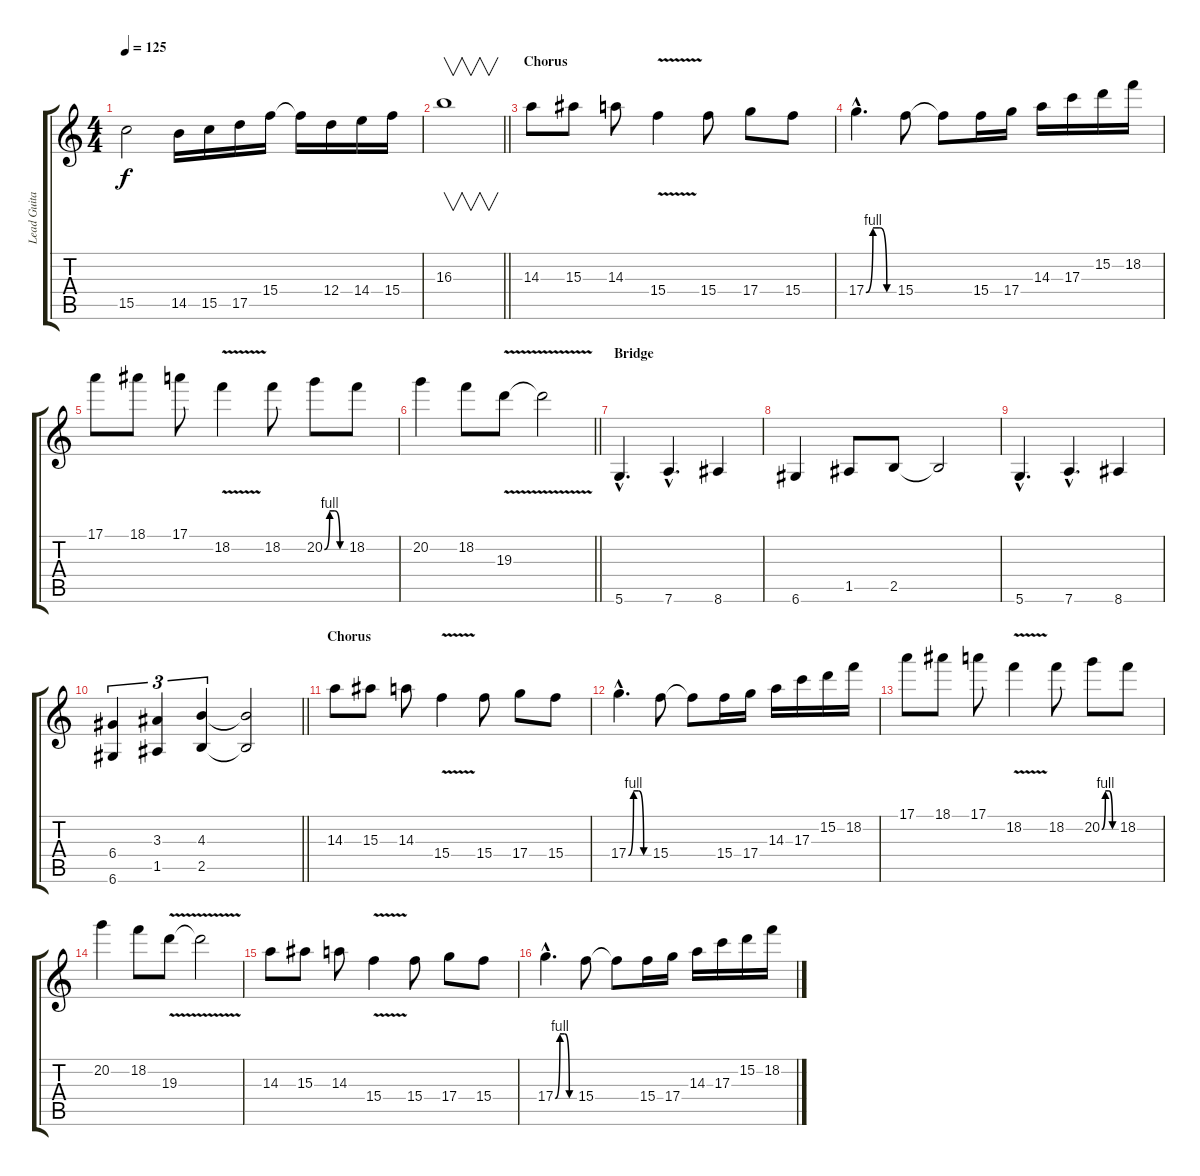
\track ("Lead Guitar 1" "Lead Guita") {instrument overdrivenguitar}
\staff {score tabs}
\tuning (E4 B3 G3 D3 A2 D2) {hide}
\ts (4 4)
\tempo 125
\clef g2
\ks c
15.5{t}.2{dy f} 14.5.16 15.5.16 17.5.16 15.4.16 15.4{t}.16 12.4.16 14.4.16 15.4.16 |
\barLineRight lightlight
16.3.1{v} |
\section ("" "Chorus")
14.3.8 15.3.8 14.3.8 15.4{v}.4 15.4.8 17.4.8 15.4.8 |
17.4{be (custom 0 0 15 4 30 4 45 0 60 0) hac}.4{d} 15.4.8 15.4{t}.8 15.4.16 17.4.16 14.3.16 17.3.16 15.2.16 18.2.16 |
17.1.8 18.1.8 17.1.8 18.2{v}.4 18.2.8 20.2{be (custom 0 0 15 4 30 4 45 0 60 0)}.8 18.2.8 |
\barLineRight lightlight
20.2.4 18.2.8 19.3{v}.8 19.3{t}.2 |
\section ("" "Bridge")
5.6{hac}.4{d} 7.6{hac}.4{d} 8.6.4 |
6.6.4 1.5.8 2.5.8 2.5{t}.2 |
5.6{hac}.4{d} 7.6{hac}.4{d} 8.6.4 |
\barLineRight lightlight
(6.4 6.6).4{tu (3 2)} (3.3 1.5).4{tu (3 2)} (4.3 2.5).4{tu (3 2)} (4.3{t} 2.5{t}).2 |
\section ("" "Chorus")
14.3.8 15.3.8 14.3.8 15.4{v}.4 15.4.8 17.4.8 15.4.8 |
17.4{be (custom 0 0 15 4 30 4 45 0 60 0) hac}.4{d} 15.4.8 15.4{t}.8 15.4.16 17.4.16 14.3.16 17.3.16 15.2.16 18.2.16 |
17.1.8 18.1.8 17.1.8 18.2{v}.4 18.2.8 20.2{be (custom 0 0 15 4 30 4 45 0 60 0)}.8 18.2.8 |
20.2.4 18.2.8 19.3{v}.8 19.3{t}.2 |
14.3.8 15.3.8 14.3.8 15.4{v}.4 15.4.8 17.4.8 15.4.8 |
17.4{be (custom 0 0 15 4 30 4 45 0 60 0) hac}.4{d} 15.4.8 15.4{t}.8 15.4.16 17.4.16 14.3.16 17.3.16 15.2.16 18.2.16
